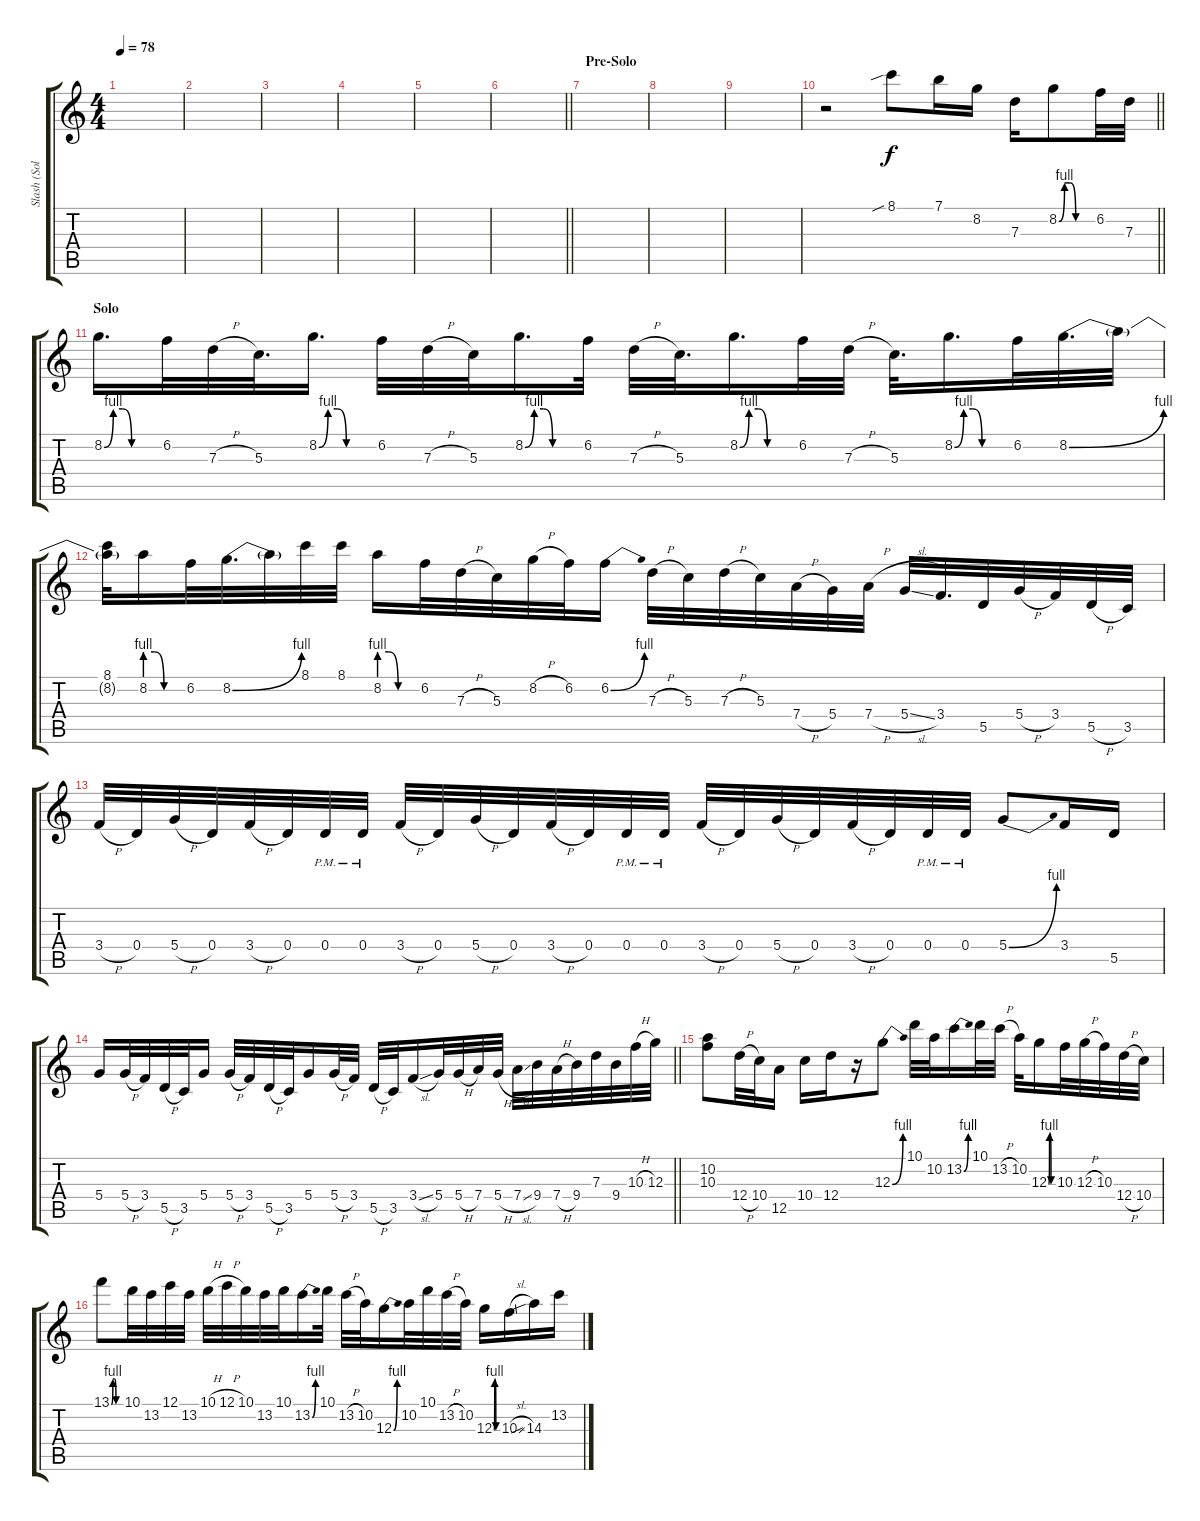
\track ("Slash (Solo)" "Slash (Sol") {instrument overdrivenguitar}
\staff {score tabs}
\tuning (E4 B3 G3 D3 A2 D2) {hide}
\ts (4 4)
\tempo 78
\clef g2
\ks c
|
|
|
|
|
\barLineRight lightlight
|
\section ("" "Pre-Solo")
|
|
|
\barLineRight lightlight
r.2 8.1{sib}.8 7.1.16 8.2.16 7.3.16 8.2{be (custom 0 0 10 4 20 4 30 0 60 0)}.8 6.2.32 7.3.32 |
\section ("" "Solo")
8.2{be (custom 0 0 10 4 20 4 30 0 60 0)}.16{d} 6.2.32 7.3{h}.32 5.3.32{d} 8.2{be (custom 0 0 10 4 20 4 30 0 60 0)}.16{d} 6.2.32 7.3{h}.32 5.3.32 8.2{be (custom 0 0 10 4 20 4 30 0 60 0)}.16{d} 6.2.32 7.3{h}.32 5.3.32{d} 8.2{be (custom 0 0 10 4 20 4 30 0 60 0)}.16{d} 6.2.32 7.3{h}.32 5.3.32{d} 8.2{be (custom 0 0 10 4 20 4 30 0 60 0)}.16{d} 6.2.32 8.2{be (bend 0 0 60 4)}.32{d} 8.2{t}.32 |
(8.1 8.2{t}).32 8.2{be (custom 0 4 15 4 30 0 60 0)}.16 6.2.32 8.2{be (bend 0 0 60 4)}.32{d} 8.2{t}.32 8.1.32 8.1.32 8.2{be (custom 0 4 15 4 30 0 60 0)}.16 6.2.32 7.3{h}.32 5.3.32 8.2{h}.32 6.2.32 6.2{be (bend 0 0 60 4)}.16 7.3{h}.32 5.3.32 7.3{h}.32 5.3.32 7.4{h}.32 5.4.32 7.4{h}.32 5.4{sl}.32 3.4.32{d} 5.5.32 5.4{h}.32 3.4.32 5.5{h}.32 3.5.32 |
3.4{h}.32 0.4.32 5.4{h}.32 0.4.32 3.4{h}.32 0.4.32 0.4{pm}.32 0.4{pm}.32 3.4{h}.32 0.4.32 5.4{h}.32 0.4.32 3.4{h}.32 0.4.32 0.4{pm}.32 0.4{pm}.32 3.4{h}.32 0.4.32 5.4{h}.32 0.4.32 3.4{h}.32 0.4.32 0.4{pm}.32 0.4{pm}.32 5.4{be (bend 0 0 60 4)}.8 3.4.16 5.5.16 |
\barLineRight lightlight
5.4.16 5.4{h}.32 3.4.32 5.5{h}.32 3.5.32 5.4.16 5.4{h}.32 3.4.32 5.5{h}.32 3.5.32 5.4.16 5.4{h}.32 3.4.32 5.5{h}.32 3.5.32 3.4{sl}.16 5.4.32 5.4{h}.32 7.4.32 5.4{h}.32 7.4{sl}.32 9.4.32 7.4{h}.32 9.4.32 7.3.32 9.4.32 10.3{h}.32 12.3.32 |
(10.2 10.3).8 12.4{h}.32 10.4.32 12.5.16 10.4.16 12.4.16 r.16 12.3{be (bend 0 0 60 4)}.8 10.1.32 10.2.32 13.2{be (bend 0 0 60 4)}.16 10.1.32 13.2{h}.32 10.2.32 12.3{be (custom 0 0 10 4 20 4 30 0 60 0)}.16 10.3.32 12.3{h}.32 10.3.32 12.4{h}.32 10.4.32 |
13.1{be (custom 0 0 10 4 20 4 30 0 60 0)}.8 10.1.32 13.2.32 12.1.32 13.2.32 10.1{h}.32 12.1{h}.32 10.1.32 13.2.32 10.1.32 13.2{be (bend 0 0 60 4)}.16 10.1.32 13.2{h}.32 10.2.32 12.3{be (bend 0 0 60 4)}.16 10.2.32 10.1.32 13.2{h}.32 10.2.32 12.3{be (custom 0 0 10 4 20 4 30 0 60 0)}.16 10.3{sl}.16 14.3{sib}.16 13.2.16
